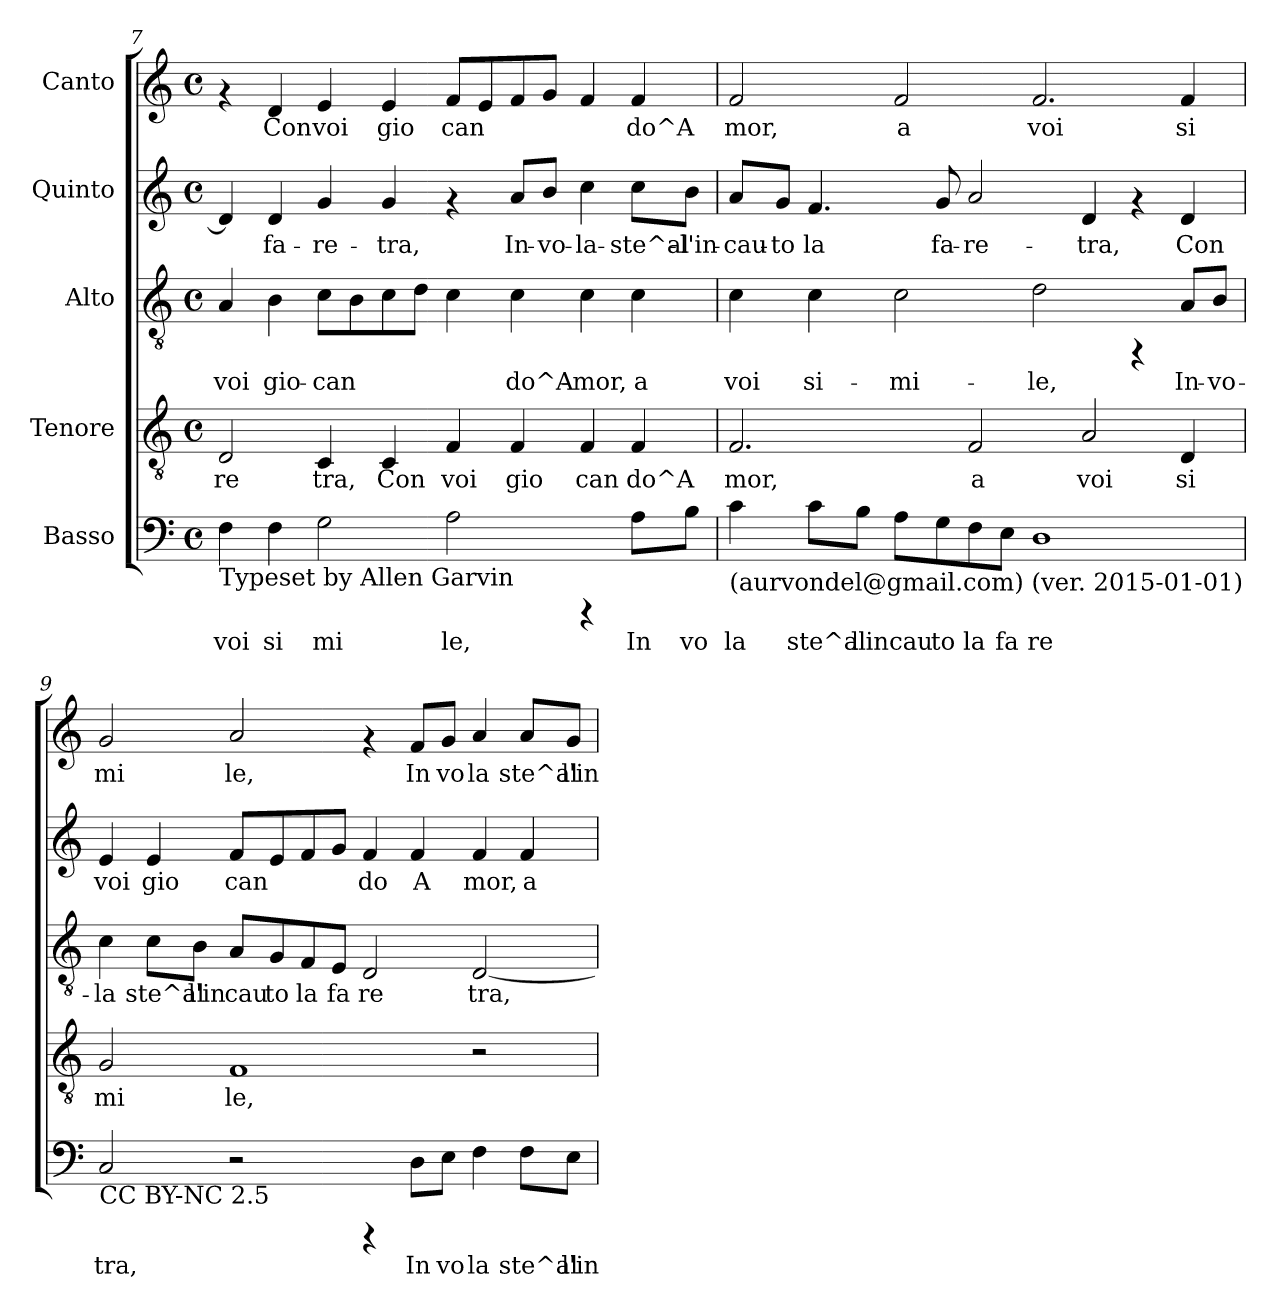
**kern	**text	**kern	**text	**kern	**text	**kern	**text	**kern	**text
*part5	*part5	*part4	*part4	*part3	*part3	*part2	*part2	*part1	*part1
*staff5	*staff5	*staff4	*staff4	*staff3	*staff3	*staff2	*staff2	*staff1	*staff1
*I"Basso	*	*I"Tenore	*	*I"Alto	*	*I"Quinto	*	*I"Canto	*
*clefF4	*	*clefGv2	*	*clefGv2	*	*clefG2	*	*clefG2	*
*k[]	*	*k[]	*	*k[]	*	*k[]	*	*k[]	*
*C:	*	*C:	*	*C:	*	*C:	*	*C:	*
*M4/4	*	*M4/4	*	*M4/4	*	*M4/4	*	*M4/4	*
*met(c)	*	*met(c)	*	*met(c)	*	*met(c)	*	*met(c)	*
=7	=7	=7	=7	=7	=7	=7	=7	=7	=7
!LO:TX:b:t=Typeset by Allen Garvin	!	!	!	!	!	!	!	!	!
!	!LO:LY:b:cj	!	!LO:LY:b:cj	!	!LO:LY:b:cj	!	!LO:LY:b:cj	!	!
4F\	voi	2D/	re	4A/	voi	4d/]	.	4rf	.
!	!LO:LY:b:cj	!	!	!	!LO:LY:b:cj	!	!LO:LY:b:cj	!	!LO:LY:b:cj
4F\	si	.	.	4B\	gio-	4d/	fa-	4d/	Con
!	!LO:LY:b:cj	!	!LO:LY:b:cj	!	!LO:LY:b:cj	!	!LO:LY:b:cj	!	!LO:LY:b:cj
2G\	mi	4C/	tra,	8c\L	-can-	4g/	-re-	4e/	voi
!	!	!	!	!	!LO:LY:b:cj	!	!	!	!
.	.	.	.	8B\	--	.	.	.	.
!	!	!	!LO:LY:b:cj	!	!LO:LY:b:cj	!	!LO:LY:b:cj	!	!LO:LY:b:cj
.	.	4C/	Con	8c\	--	4g/	-tra,	4e/	gio
!	!	!	!	!	!LO:LY:b:cj	!	!	!	!
.	.	.	.	8d\J	--	.	.	.	.
!	!LO:LY:b:cj	!	!LO:LY:b:cj	!	!LO:LY:b:cj	!	!	!	!LO:LY:b:cj
2A\	le,	4F/	voi	4c\	--	4rf	.	8f/L	can
!	!	!	!	!	!	!	!	!	!LO:LY:b:cj
.	.	.	.	.	.	.	.	8e/	.
!	!	!	!LO:LY:b:cj	!	!LO:LY:b:cj	!	!LO:LY:b:cj	!	!LO:LY:b:cj
.	.	4F/	gio	4c\	-do^A-	8a/L	In-	8f/	.
!	!	!	!	!	!	!	!LO:LY:b:cj	!	!LO:LY:b:cj
.	.	.	.	.	.	8b/J	-vo-	8g/J	.
!	!	!	!LO:LY:b:cj	!	!LO:LY:b:cj	!	!LO:LY:b:cj	!	!LO:LY:b:cj
4rCCC	.	4F/	can	4c\	-mor,	4cc\	-la-	4f/	.
!	!LO:LY:b:cj	!	!LO:LY:b:cj	!	!LO:LY:b:cj	!	!LO:LY:b:cj	!	!LO:LY:b:cj
8A\L	In	4F/	do^A	4c\	a	8cc\L	-ste^al-	4f/	do^A
!	!LO:LY:b:cj	!	!	!	!	!	!LO:LY:b:cj	!	!
8B\J	vo	.	.	.	.	8b\J	-l'in-	.	.
=8	=8	=8	=8	=8	=8	=8	=8	=8	=8
!LO:TX:b:t=(aurvondel@gmail.com) (ver. 2015-01-01)	!	!	!	!	!	!	!	!	!
!	!LO:LY:b:cj	!	!LO:LY:b:cj	!	!LO:LY:b:cj	!	!LO:LY:b:cj	!	!LO:LY:b:cj
4c\	la	2.F/	mor,	4c\	voi	8a/L	-cau-	2f/	mor,
!	!	!	!	!	!	!	!LO:LY:b:cj	!	!
.	.	.	.	.	.	8g/J	-to	.	.
!	!LO:LY:b:cj	!	!	!	!LO:LY:b:cj	!	!LO:LY:b:cj	!	!
8c\L	ste^al	.	.	4c\	si-	4.f/	la	.	.
!	!LO:LY:b:cj	!	!	!	!	!	!	!	!
8B\J	l'in	.	.	.	.	.	.	.	.
!	!LO:LY:b:cj	!	!	!	!LO:LY:b:cj	!	!	!	!LO:LY:b:cj
8A\L	cau	.	.	2c\	-mi-	.	.	2f/	a
!	!LO:LY:b:cj	!	!	!	!	!	!LO:LY:b:cj	!	!
8G\	to	.	.	.	.	8g/	fa-	.	.
!	!LO:LY:b:cj	!	!LO:LY:b:cj	!	!	!	!LO:LY:b:cj	!	!
8F\	la	2F/	a	.	.	2a/	-re-	.	.
!	!LO:LY:b:cj	!	!	!	!	!	!	!	!
8E\J	fa	.	.	.	.	.	.	.	.
!	!LO:LY:b:cj	!	!	!	!LO:LY:b:cj	!	!	!	!LO:LY:b:cj
1D	re	.	.	2d\	-le,	.	.	2.f/	voi
!	!	!	!LO:LY:b:cj	!	!	!	!LO:LY:b:cj	!	!
.	.	2A/	voi	.	.	4d/	-tra,	.	.
.	.	.	.	4rFF	.	4rf	.	.	.
!	!	!	!LO:LY:b:cj	!	!LO:LY:b:cj	!	!LO:LY:b:cj	!	!LO:LY:b:cj
.	.	4D/	si	8A/L	In-	4d/	Con	4f/	si
!	!	!	!	!	!LO:LY:b:cj	!	!	!	!
.	.	.	.	8B/J	-vo-	.	.	.	.
!!LO:PB:g=z
=9	=9	=9	=9	=9	=9	=9	=9	=9	=9
!LO:TX:b:t=CC BY-NC 2.5	!	!	!	!	!	!	!	!	!
!	!LO:LY:b:cj	!	!LO:LY:b:cj	!	!LO:LY:b:cj	!	!LO:LY:b:cj	!	!LO:LY:b:cj
2C/	tra,	2G/	mi	4c\	-la	4e/	voi	2g/	mi
!	!	!	!	!	!LO:LY:b:cj	!	!LO:LY:b:cj	!	!
.	.	.	.	8c\L	ste^al	4e/	gio	.	.
!	!	!	!	!	!LO:LY:b:cj	!	!	!	!
.	.	.	.	8B\J	l'in	.	.	.	.
!	!	!	!LO:LY:b:cj	!	!LO:LY:b:cj	!	!LO:LY:b:cj	!	!LO:LY:b:cj
2r	.	1F	le,	8A/L	cau	8f/L	can	2a/	le,
!	!	!	!	!	!LO:LY:b:cj	!	!LO:LY:b:cj	!	!
.	.	.	.	8G/	to	8e/	.	.	.
!	!	!	!	!	!LO:LY:b:cj	!	!LO:LY:b:cj	!	!
.	.	.	.	8F/	la	8f/	.	.	.
!	!	!	!	!	!LO:LY:b:cj	!	!LO:LY:b:cj	!	!
.	.	.	.	8E/J	fa	8g/J	.	.	.
!	!	!	!	!	!LO:LY:b:cj	!	!LO:LY:b:cj	!	!
4rCCC	.	.	.	2D/	re	4f/	do	4rf	.
!	!LO:LY:b:cj	!	!	!	!	!	!LO:LY:b:cj	!	!LO:LY:b:cj
8D\L	In	.	.	.	.	4f/	A	8f/L	In
!	!LO:LY:b:cj	!	!	!	!	!	!	!	!LO:LY:b:cj
8E\J	vo	.	.	.	.	.	.	8g/J	vo
!	!LO:LY:b:cj	!	!	!	!LO:LY:b:cj	!	!LO:LY:b:cj	!	!LO:LY:b:cj
4F\	la	2r	.	[<2D/	tra,	4f/	mor,	4a/	la
!	!LO:LY:b:cj	!	!	!	!	!	!LO:LY:b:cj	!	!LO:LY:b:cj
8F\L	ste^al	.	.	.	.	4f/	a	8a/L	ste^al
!	!LO:LY:b:cj	!	!	!	!	!	!	!	!LO:LY:b:cj
8E\J	l'in	.	.	.	.	.	.	8g/J	l'in
=	=	=	=	=	=	=	=	=	=
*-	*-	*-	*-	*-	*-	*-	*-	*-	*-
